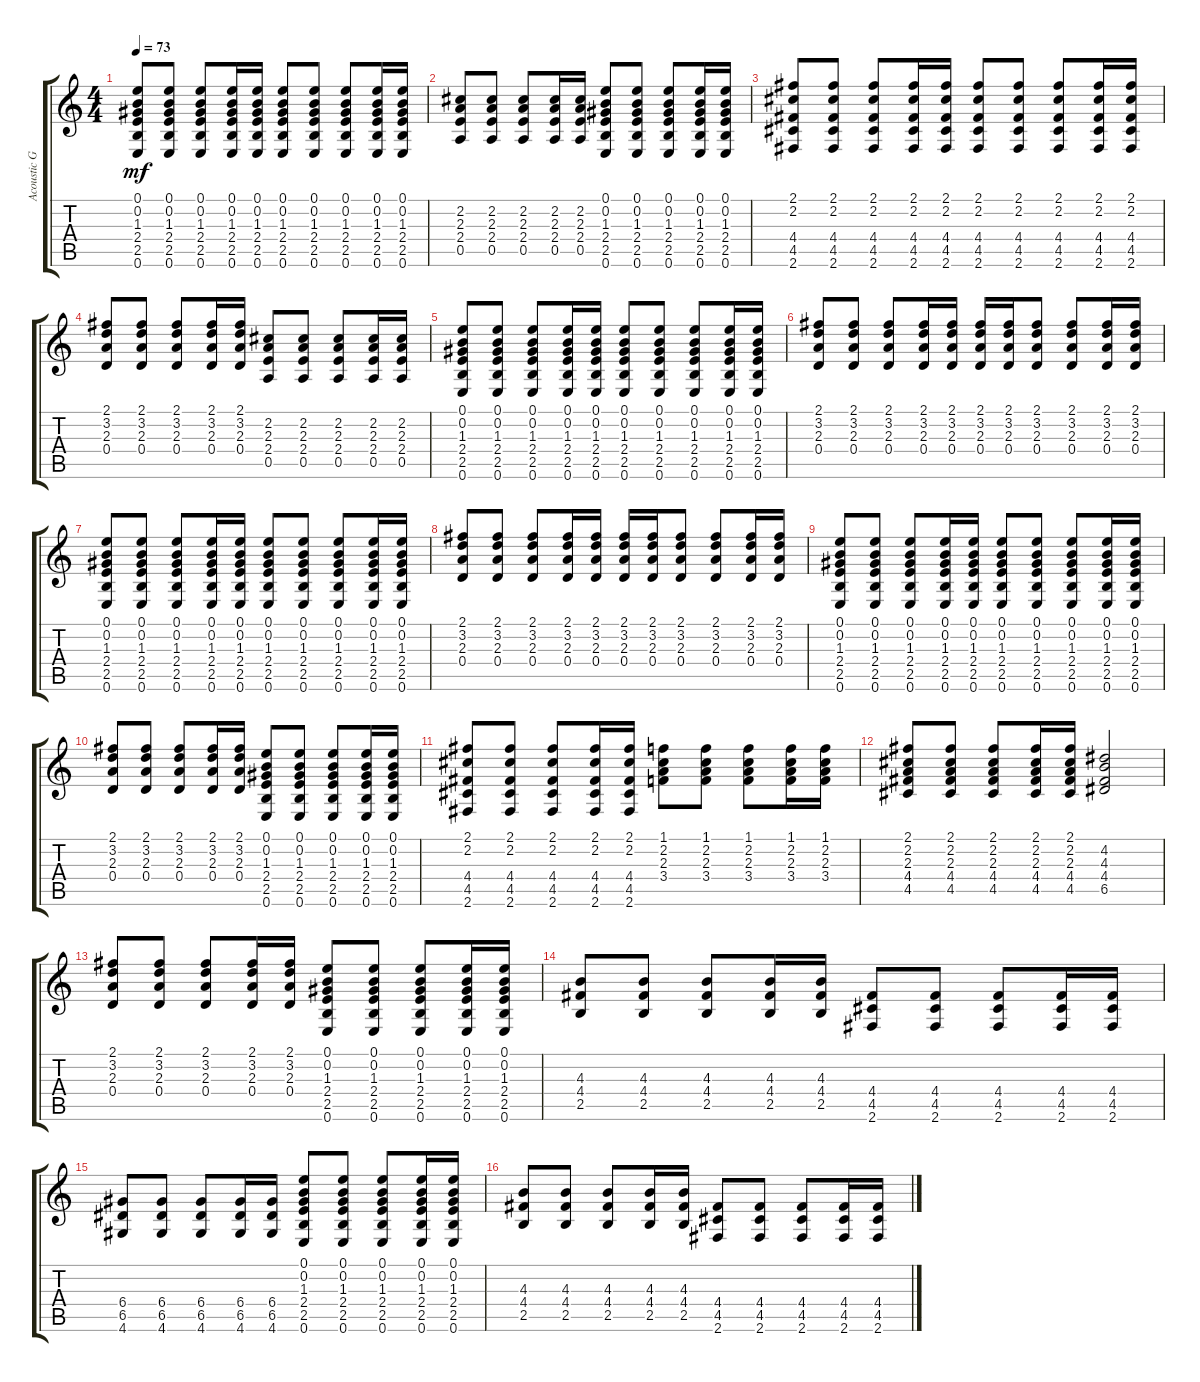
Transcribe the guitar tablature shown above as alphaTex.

\track ("Acoustic Guitar" "Acoustic G") {instrument acousticguitarsteel}
\staff {score tabs}
\tuning (E4 B3 G3 D3 A2 E2) {hide}
\ts (4 4)
\tempo 73
\clef g2
\ks c
(0.1 0.2 1.3 2.4 2.5 0.6).8{dy mf} (0.1 0.2 1.3 2.4 2.5 0.6).8 (0.1 0.2 1.3 2.4 2.5 0.6).8 (0.1 0.2 1.3 2.4 2.5 0.6).16 (0.1 0.2 1.3 2.4 2.5 0.6).16 (0.1 0.2 1.3 2.4 2.5 0.6).8 (0.1 0.2 1.3 2.4 2.5 0.6).8 (0.1 0.2 1.3 2.4 2.5 0.6).8 (0.1 0.2 1.3 2.4 2.5 0.6).16 (0.1 0.2 1.3 2.4 2.5 0.6).16 |
(2.2 2.3 2.4 0.5).8 (2.2 2.3 2.4 0.5).8 (2.2 2.3 2.4 0.5).8 (2.2 2.3 2.4 0.5).16 (2.2 2.3 2.4 0.5).16 (0.1 0.2 1.3 2.4 2.5 0.6).8 (0.1 0.2 1.3 2.4 2.5 0.6).8 (0.1 0.2 1.3 2.4 2.5 0.6).8 (0.1 0.2 1.3 2.4 2.5 0.6).16 (0.1 0.2 1.3 2.4 2.5 0.6).16 |
(2.1 2.2 4.4 4.5 2.6).8 (2.1 2.2 4.4 4.5 2.6).8 (2.1 2.2 4.4 4.5 2.6).8 (2.1 2.2 4.4 4.5 2.6).16 (2.1 2.2 4.4 4.5 2.6).16 (2.1 2.2 4.4 4.5 2.6).8 (2.1 2.2 4.4 4.5 2.6).8 (2.1 2.2 4.4 4.5 2.6).8 (2.1 2.2 4.4 4.5 2.6).16 (2.1 2.2 4.4 4.5 2.6).16 |
(2.1 3.2 2.3 0.4).8 (2.1 3.2 2.3 0.4).8 (2.1 3.2 2.3 0.4).8 (2.1 3.2 2.3 0.4).16 (2.1 3.2 2.3 0.4).16 (2.2 2.3 2.4 0.5).8 (2.2 2.3 2.4 0.5).8 (2.2 2.3 2.4 0.5).8 (2.2 2.3 2.4 0.5).16 (2.2 2.3 2.4 0.5).16 |
(0.1 0.2 1.3 2.4 2.5 0.6).8 (0.1 0.2 1.3 2.4 2.5 0.6).8 (0.1 0.2 1.3 2.4 2.5 0.6).8 (0.1 0.2 1.3 2.4 2.5 0.6).16 (0.1 0.2 1.3 2.4 2.5 0.6).16 (0.1 0.2 1.3 2.4 2.5 0.6).8 (0.1 0.2 1.3 2.4 2.5 0.6).8 (0.1 0.2 1.3 2.4 2.5 0.6).8 (0.1 0.2 1.3 2.4 2.5 0.6).16 (0.1 0.2 1.3 2.4 2.5 0.6).16 |
(2.1 3.2 2.3 0.4).8 (2.1 3.2 2.3 0.4).8 (2.1 3.2 2.3 0.4).8 (2.1 3.2 2.3 0.4).16 (2.1 3.2 2.3 0.4).16 (2.1 3.2 2.3 0.4).16 (2.1 3.2 2.3 0.4).16 (2.1 3.2 2.3 0.4).8 (2.1 3.2 2.3 0.4).8 (2.1 3.2 2.3 0.4).16 (2.1 3.2 2.3 0.4).16 |
(0.1 0.2 1.3 2.4 2.5 0.6).8 (0.1 0.2 1.3 2.4 2.5 0.6).8 (0.1 0.2 1.3 2.4 2.5 0.6).8 (0.1 0.2 1.3 2.4 2.5 0.6).16 (0.1 0.2 1.3 2.4 2.5 0.6).16 (0.1 0.2 1.3 2.4 2.5 0.6).8 (0.1 0.2 1.3 2.4 2.5 0.6).8 (0.1 0.2 1.3 2.4 2.5 0.6).8 (0.1 0.2 1.3 2.4 2.5 0.6).16 (0.1 0.2 1.3 2.4 2.5 0.6).16 |
(2.1 3.2 2.3 0.4).8 (2.1 3.2 2.3 0.4).8 (2.1 3.2 2.3 0.4).8 (2.1 3.2 2.3 0.4).16 (2.1 3.2 2.3 0.4).16 (2.1 3.2 2.3 0.4).16 (2.1 3.2 2.3 0.4).16 (2.1 3.2 2.3 0.4).8 (2.1 3.2 2.3 0.4).8 (2.1 3.2 2.3 0.4).16 (2.1 3.2 2.3 0.4).16 |
(0.1 0.2 1.3 2.4 2.5 0.6).8 (0.1 0.2 1.3 2.4 2.5 0.6).8 (0.1 0.2 1.3 2.4 2.5 0.6).8 (0.1 0.2 1.3 2.4 2.5 0.6).16 (0.1 0.2 1.3 2.4 2.5 0.6).16 (0.1 0.2 1.3 2.4 2.5 0.6).8 (0.1 0.2 1.3 2.4 2.5 0.6).8 (0.1 0.2 1.3 2.4 2.5 0.6).8 (0.1 0.2 1.3 2.4 2.5 0.6).16 (0.1 0.2 1.3 2.4 2.5 0.6).16 |
(2.1 3.2 2.3 0.4).8 (2.1 3.2 2.3 0.4).8 (2.1 3.2 2.3 0.4).8 (2.1 3.2 2.3 0.4).16 (2.1 3.2 2.3 0.4).16 (0.1 0.2 1.3 2.4 2.5 0.6).8 (0.1 0.2 1.3 2.4 2.5 0.6).8 (0.1 0.2 1.3 2.4 2.5 0.6).8 (0.1 0.2 1.3 2.4 2.5 0.6).16 (0.1 0.2 1.3 2.4 2.5 0.6).16 |
(2.1 2.2 4.4 4.5 2.6).8 (2.1 2.2 4.4 4.5 2.6).8 (2.1 2.2 4.4 4.5 2.6).8 (2.1 2.2 4.4 4.5 2.6).16 (2.1 2.2 4.4 4.5 2.6).16 (1.1 2.2 2.3 3.4).8 (1.1 2.2 2.3 3.4).8 (1.1 2.2 2.3 3.4).8 (1.1 2.2 2.3 3.4).16 (1.1 2.2 2.3 3.4).16 |
(2.1 2.2 2.3 4.4 4.5).8 (2.1 2.2 2.3 4.4 4.5).8 (2.1 2.2 2.3 4.4 4.5).8 (2.1 2.2 2.3 4.4 4.5).16 (2.1 2.2 2.3 4.4 4.5).16 (4.2 4.3 4.4 6.5).2 |
(2.1 3.2 2.3 0.4).8 (2.1 3.2 2.3 0.4).8 (2.1 3.2 2.3 0.4).8 (2.1 3.2 2.3 0.4).16 (2.1 3.2 2.3 0.4).16 (0.1 0.2 1.3 2.4 2.5 0.6).8 (0.1 0.2 1.3 2.4 2.5 0.6).8 (0.1 0.2 1.3 2.4 2.5 0.6).8 (0.1 0.2 1.3 2.4 2.5 0.6).16 (0.1 0.2 1.3 2.4 2.5 0.6).16 |
(4.3 4.4 2.5).8 (4.3 4.4 2.5).8 (4.3 4.4 2.5).8 (4.3 4.4 2.5).16 (4.3 4.4 2.5).16 (4.4 4.5 2.6).8 (4.4 4.5 2.6).8 (4.4 4.5 2.6).8 (4.4 4.5 2.6).16 (4.4 4.5 2.6).16 |
(6.4 6.5 4.6).8 (6.4 6.5 4.6).8 (6.4 6.5 4.6).8 (6.4 6.5 4.6).16 (6.4 6.5 4.6).16 (0.1 0.2 1.3 2.4 2.5 0.6).8 (0.1 0.2 1.3 2.4 2.5 0.6).8 (0.1 0.2 1.3 2.4 2.5 0.6).8 (0.1 0.2 1.3 2.4 2.5 0.6).16 (0.1 0.2 1.3 2.4 2.5 0.6).16 |
(4.3 4.4 2.5).8 (4.3 4.4 2.5).8 (4.3 4.4 2.5).8 (4.3 4.4 2.5).16 (4.3 4.4 2.5).16 (4.4 4.5 2.6).8 (4.4 4.5 2.6).8 (4.4 4.5 2.6).8 (4.4 4.5 2.6).16 (4.4 4.5 2.6).16
